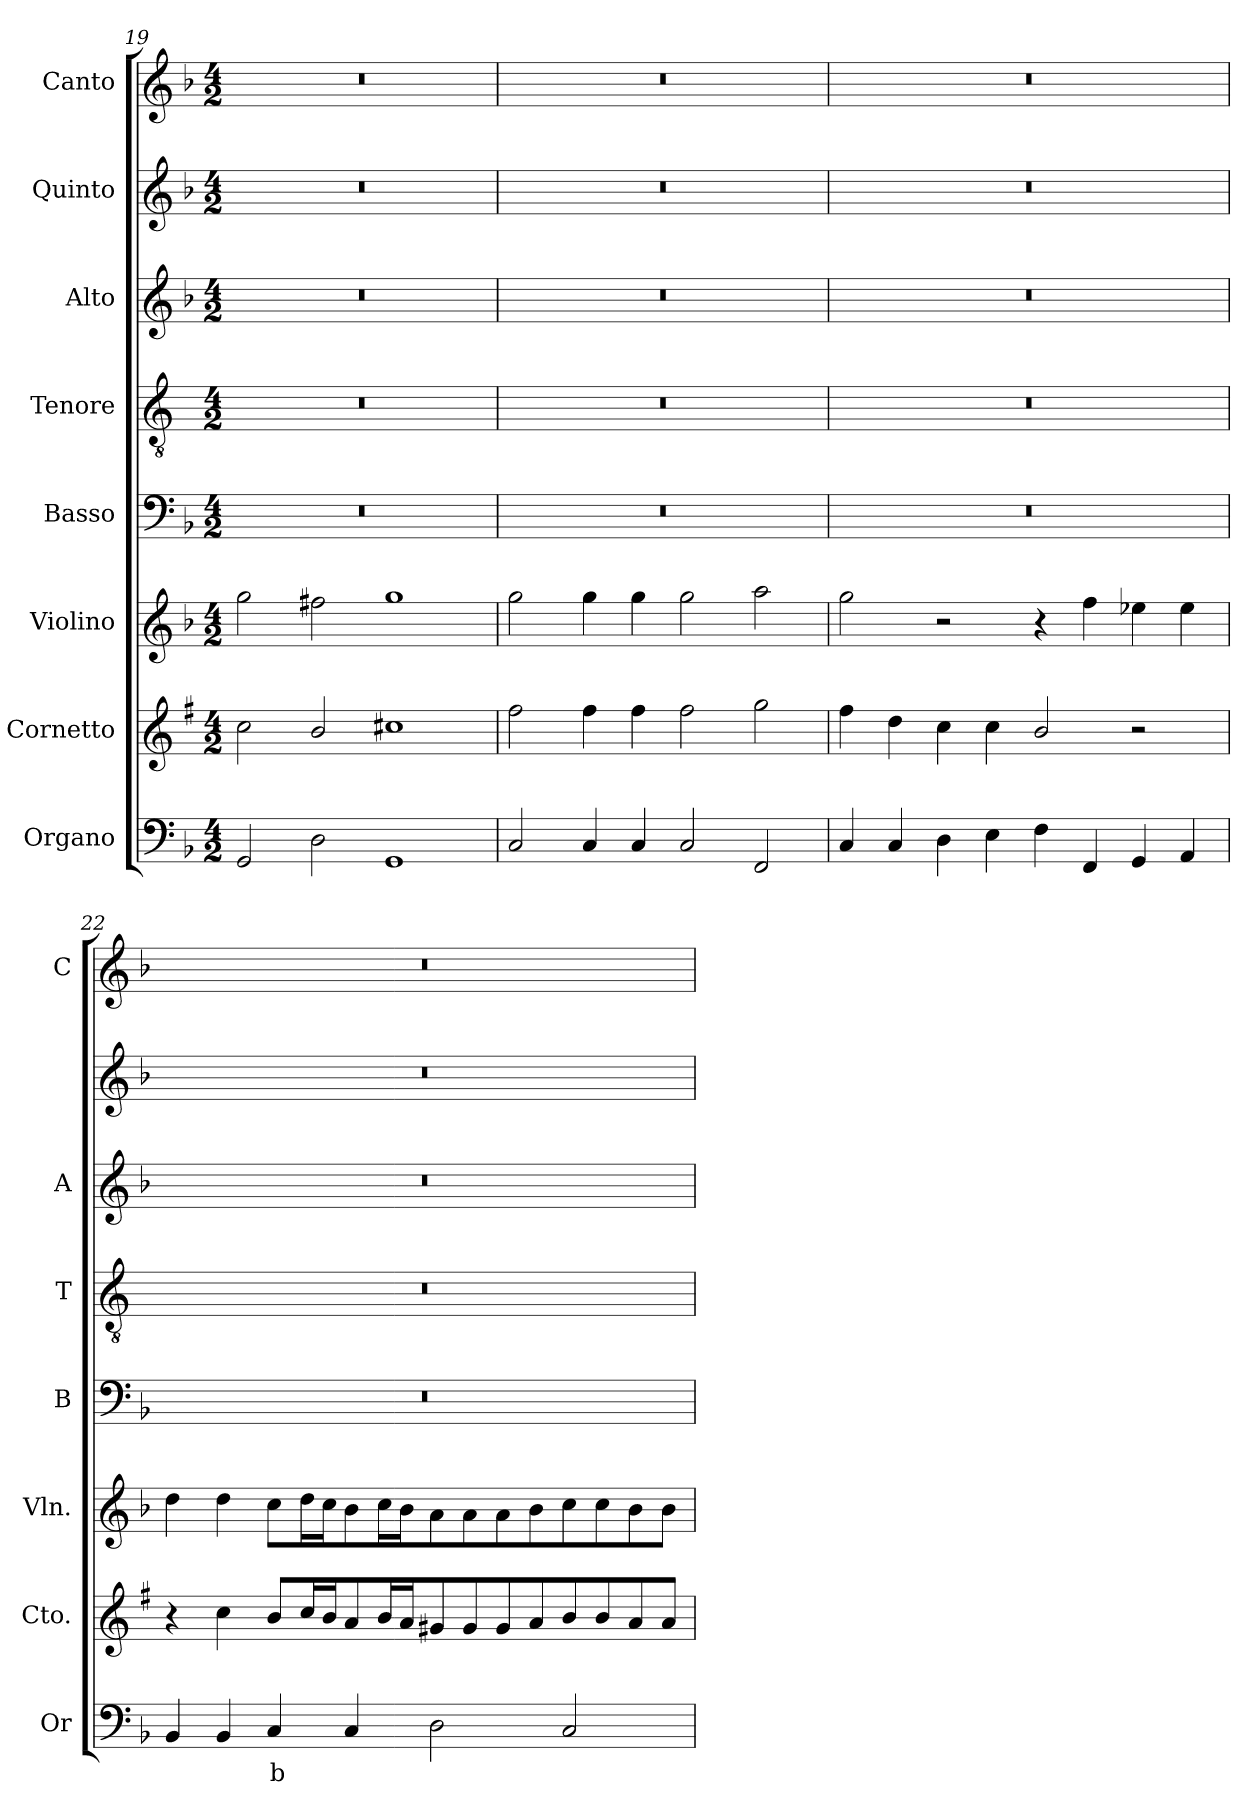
**kern	**text	**kern	**kern	**kern	**kern	**kern	**kern	**kern
*part8	*part8	*part7	*part6	*part5	*part4	*part3	*part2	*part1
*staff8	*staff8	*staff7	*staff6	*staff5	*staff4	*staff3	*staff2	*staff1
*I"Organo	*	*I"Cornetto	*I"Violino	*I"Basso	*I"Tenore	*I"Alto	*I"Quinto	*I"Canto
*I'Or	*	*I'Cto.	*I'Vln.	*I'B	*I'T	*I'A	*	*I'C
*clefF4	*	*clefG2	*clefG2	*clefF4	*clefGv2	*clefG2	*clefG2	*clefG2
*	*	*ITrd1c2	*	*	*ITrd4c7	*	*	*
*k[b-]	*	*k[b-]	*k[b-]	*k[b-]	*k[b-]	*k[b-]	*k[b-]	*k[b-]
*F:	*	*F:	*F:	*F:	*F:	*F:	*F:	*F:
*M4/2	*	*M4/2	*M4/2	*M4/2	*M4/2	*M4/2	*M4/2	*M4/2
=19	=19	=19	=19	=19	=19	=19	=19	=19
2GG/	.	2b-\	2gg\	0r	0r	0r	0r	0r
2D\	.	2a/	2ff#X\	.	.	.	.	.
1GG	.	1bn	1gg	.	.	.	.	.
=20	=20	=20	=20	=20	=20	=20	=20	=20
2C/	.	2ee\	2gg\	0r	0r	0r	0r	0r
4C/	.	4ee\	4gg\	.	.	.	.	.
4C/	.	4ee\	4gg\	.	.	.	.	.
2C/	.	2ee\	2gg\	.	.	.	.	.
2FF/	.	2ff\	2aa\	.	.	.	.	.
=21	=21	=21	=21	=21	=21	=21	=21	=21
4C/	.	4ee\	2gg\	0r	0r	0r	0r	0r
4C/	.	4cc\	.	.	.	.	.	.
4D\	.	4b-\	2r	.	.	.	.	.
4E\	.	4b-\	.	.	.	.	.	.
4F\	.	2a/	4r	.	.	.	.	.
4FF/	.	.	4ff\	.	.	.	.	.
4GG/	.	2r	4ee-X\	.	.	.	.	.
4AA/	.	.	4ee-\	.	.	.	.	.
!!LO:LB:g=z
=22	=22	=22	=22	=22	=22	=22	=22	=22
4BB-/	.	4r	4dd\	0r	0r	0r	0r	0r
4BB-/	.	4b-\	4dd\	.	.	.	.	.
!	!LO:LY:b	!	!	!	!	!	!	!
4C/	b	8a/L	8cc\L	.	.	.	.	.
.	.	16b-/L	16dd\L	.	.	.	.	.
.	.	16a/J	16cc\J	.	.	.	.	.
4C/	.	8g/	8b-\	.	.	.	.	.
.	.	16a/L	16cc\L	.	.	.	.	.
.	.	16g/J	16b-\J	.	.	.	.	.
2D\	.	8f#X/	8a\	.	.	.	.	.
.	.	8f#/	8a\	.	.	.	.	.
.	.	8f#/	8a\	.	.	.	.	.
.	.	8g/	8b-\	.	.	.	.	.
2C/	.	8a/	8cc\	.	.	.	.	.
.	.	8a/	8cc\	.	.	.	.	.
.	.	8g/	8b-\	.	.	.	.	.
.	.	8g/J	8b-\J	.	.	.	.	.
=	=	=	=	=	=	=	=	=
*-	*-	*-	*-	*-	*-	*-	*-	*-
